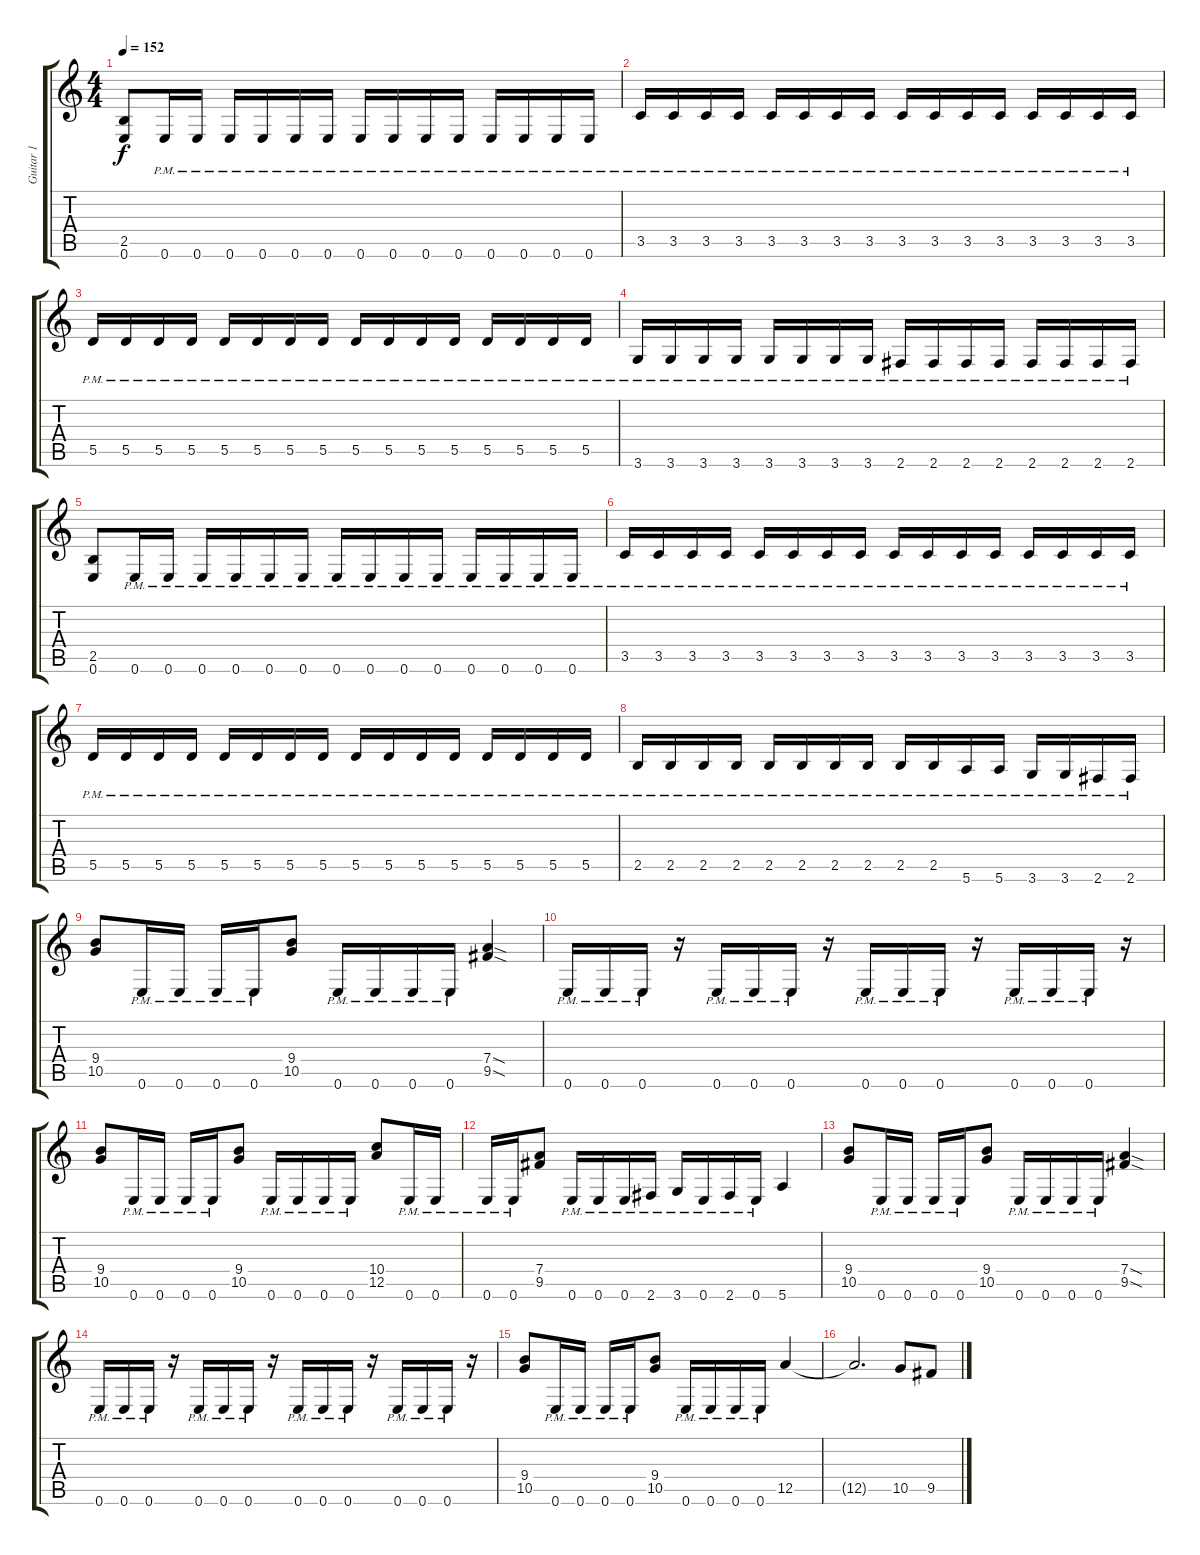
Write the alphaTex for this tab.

\track ("Guitar 1" "Guitar 1") {instrument distortionguitar}
\staff {score tabs}
\tuning (E4 B3 G3 D3 A2 E2) {hide}
\ts (4 4)
\tempo 152
\clef g2
\ks c
(2.5 0.6).8{dy f} 0.6{pm}.16 0.6{pm}.16 0.6{pm}.16 0.6{pm}.16 0.6{pm}.16 0.6{pm}.16 0.6{pm}.16 0.6{pm}.16 0.6{pm}.16 0.6{pm}.16 0.6{pm}.16 0.6{pm}.16 0.6{pm}.16 0.6{pm}.16 |
3.5{pm}.16 3.5{pm}.16 3.5{pm}.16 3.5{pm}.16 3.5{pm}.16 3.5{pm}.16 3.5{pm}.16 3.5{pm}.16 3.5{pm}.16 3.5{pm}.16 3.5{pm}.16 3.5{pm}.16 3.5{pm}.16 3.5{pm}.16 3.5{pm}.16 3.5{pm}.16 |
5.5{pm}.16 5.5{pm}.16 5.5{pm}.16 5.5{pm}.16 5.5{pm}.16 5.5{pm}.16 5.5{pm}.16 5.5{pm}.16 5.5{pm}.16 5.5{pm}.16 5.5{pm}.16 5.5{pm}.16 5.5{pm}.16 5.5{pm}.16 5.5{pm}.16 5.5{pm}.16 |
3.6{pm}.16 3.6{pm}.16 3.6{pm}.16 3.6{pm}.16 3.6{pm}.16 3.6{pm}.16 3.6{pm}.16 3.6{pm}.16 2.6{pm}.16 2.6{pm}.16 2.6{pm}.16 2.6{pm}.16 2.6{pm}.16 2.6{pm}.16 2.6{pm}.16 2.6{pm}.16 |
(2.5 0.6).8 0.6{pm}.16 0.6{pm}.16 0.6{pm}.16 0.6{pm}.16 0.6{pm}.16 0.6{pm}.16 0.6{pm}.16 0.6{pm}.16 0.6{pm}.16 0.6{pm}.16 0.6{pm}.16 0.6{pm}.16 0.6{pm}.16 0.6{pm}.16 |
3.5{pm}.16 3.5{pm}.16 3.5{pm}.16 3.5{pm}.16 3.5{pm}.16 3.5{pm}.16 3.5{pm}.16 3.5{pm}.16 3.5{pm}.16 3.5{pm}.16 3.5{pm}.16 3.5{pm}.16 3.5{pm}.16 3.5{pm}.16 3.5{pm}.16 3.5{pm}.16 |
5.5{pm}.16 5.5{pm}.16 5.5{pm}.16 5.5{pm}.16 5.5{pm}.16 5.5{pm}.16 5.5{pm}.16 5.5{pm}.16 5.5{pm}.16 5.5{pm}.16 5.5{pm}.16 5.5{pm}.16 5.5{pm}.16 5.5{pm}.16 5.5{pm}.16 5.5{pm}.16 |
2.5{pm}.16 2.5{pm}.16 2.5{pm}.16 2.5{pm}.16 2.5{pm}.16 2.5{pm}.16 2.5{pm}.16 2.5{pm}.16 2.5{pm}.16 2.5{pm}.16 5.6{pm}.16 5.6{pm}.16 3.6{pm}.16 3.6{pm}.16 2.6{pm}.16 2.6{pm}.16 |
(9.4 10.5).8 0.6{pm}.16 0.6{pm}.16 0.6{pm}.16 0.6{pm}.16 (9.4 10.5).8 0.6{pm}.16 0.6{pm}.16 0.6{pm}.16 0.6{pm}.16 (7.4{sod} 9.5{sod}).4 |
0.6{pm}.16 0.6{pm}.16 0.6{pm}.16 r.16 0.6{pm}.16 0.6{pm}.16 0.6{pm}.16 r.16 0.6{pm}.16 0.6{pm}.16 0.6{pm}.16 r.16 0.6{pm}.16 0.6{pm}.16 0.6{pm}.16 r.16 |
(9.4 10.5).8 0.6{pm}.16 0.6{pm}.16 0.6{pm}.16 0.6{pm}.16 (9.4 10.5).8 0.6{pm}.16 0.6{pm}.16 0.6{pm}.16 0.6{pm}.16 (10.4 12.5).8 0.6{pm}.16 0.6{pm}.16 |
0.6{pm}.16 0.6{pm}.16 (7.4 9.5).8 0.6{pm}.16 0.6{pm}.16 0.6{pm}.16 2.6{pm}.16 3.6{pm}.16 0.6{pm}.16 2.6{pm}.16 0.6{pm}.16 5.6.4 |
(9.4 10.5).8 0.6{pm}.16 0.6{pm}.16 0.6{pm}.16 0.6{pm}.16 (9.4 10.5).8 0.6{pm}.16 0.6{pm}.16 0.6{pm}.16 0.6{pm}.16 (7.4{sod} 9.5{sod}).4 |
0.6{pm}.16 0.6{pm}.16 0.6{pm}.16 r.16 0.6{pm}.16 0.6{pm}.16 0.6{pm}.16 r.16 0.6{pm}.16 0.6{pm}.16 0.6{pm}.16 r.16 0.6{pm}.16 0.6{pm}.16 0.6{pm}.16 r.16 |
(9.4 10.5).8 0.6{pm}.16 0.6{pm}.16 0.6{pm}.16 0.6{pm}.16 (9.4 10.5).8 0.6{pm}.16 0.6{pm}.16 0.6{pm}.16 0.6{pm}.16 12.5.4 |
12.5{t}.2{d} 10.5.8 9.5.8
